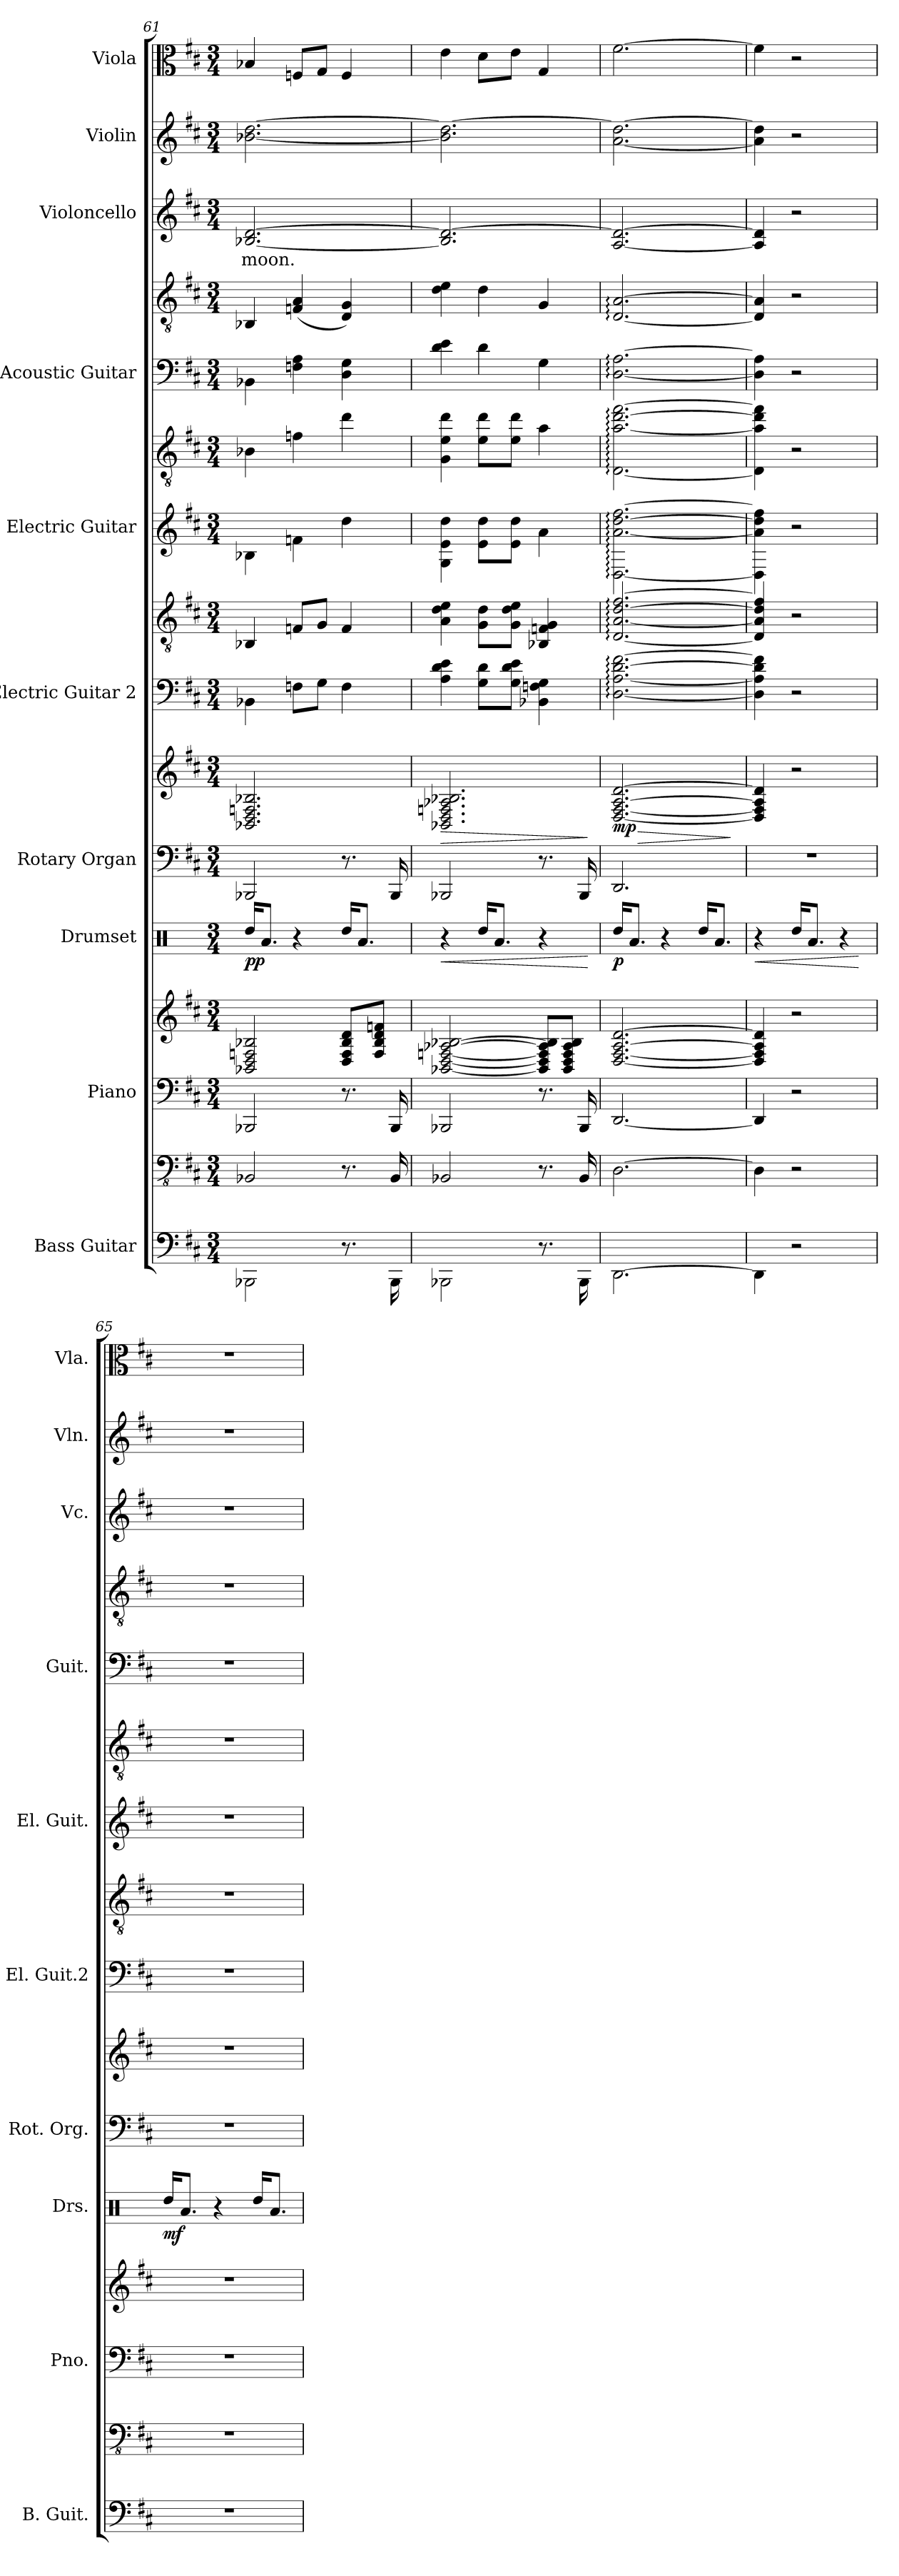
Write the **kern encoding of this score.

**kern	**kern	**kern	**kern	**kern	**dynam	**kern	**kern	**dynam	**kern	**kern	**kern	**kern	**kern	**kern	**kern	**text	**kern	**kern
*part10	*part10	*part9	*part9	*part8	*part8	*part7	*part7	*part7	*part6	*part6	*part5	*part5	*part4	*part4	*part3	*part3	*part2	*part1
*staff16	*staff15	*staff14	*staff13	*staff12	*staff12	*staff11	*staff10	*staff10/11	*staff9	*staff8	*staff7	*staff6	*staff5	*staff4	*staff3	*staff3	*staff2	*staff1
*I"Bass Guitar	*	*I"Piano	*	*I"Drumset	*	*I"Rotary Organ	*	*	*I"Electric Guitar 2	*	*I"Electric Guitar	*	*I"Acoustic Guitar	*	*I"Violoncello	*	*I"Violin	*I"Viola
*I'B. Guit.	*	*I'Pno.	*	*I'Drs.	*	*I'Rot. Org.	*	*	*I'El. Guit.2	*	*I'El. Guit.	*	*I'Guit.	*	*I'Vc.	*	*I'Vln.	*I'Vla.
!!LO:PB:g=z
*	*clefFv4	*clefF4	*clefG2	*clefX	*	*clefF4	*clefG2	*	*	*clefGv2	*	*clefGv2	*	*clefGv2	*clefG2	*	*clefG2	*clefC3
*k[f#c#]	*k[f#c#]	*k[f#c#]	*k[f#c#]	*k[]	*	*k[f#c#]	*k[f#c#]	*	*k[f#c#]	*k[f#c#]	*k[f#c#]	*k[f#c#]	*k[f#c#]	*k[f#c#]	*k[f#c#]	*	*k[f#c#]	*k[f#c#]
*M3/4	*M3/4	*M3/4	*M3/4	*M3/4	*	*M3/4	*M3/4	*	*M3/4	*M3/4	*M3/4	*M3/4	*M3/4	*M3/4	*M3/4	*	*M3/4	*M3/4
=61	=61	=61	=61	=61	=61	=61	=61	=61	=61	=61	=61	=61	=61	=61	=61	=61	=61	=61
!	!	!	!	!	!LO:DY:b	!	!	!	!	!	!	!	!	!	!	!	!	!
2BBB-X\	2BBB-X/	2BBB-X/	2BB-X/ 2D/ 2Fn/ 2B-X/	16Rdd/KL	pp	2BBB-X/	2.BB-X/ 2.D/ 2.Fn/ 2.B-X/	.	4BB-\	4BB-X/	4B-\	4B-X\	4BB-X\	4BB-X/	[2.B-X/ [2.d/	moon.	[2.b-X\ [2.dd\	4B-X/
.	.	.	.	8.Ra/J	.	.	.	.	.	.	.	.	.	.	.	.	.	.
.	.	.	.	4r	.	.	.	.	8F\L	8Fn/L	4f\	4fn\	4Fn\ 4A\	(4Fn/ 4A/	.	.	.	8Fn/L
.	.	.	.	.	.	.	.	.	8G\J	8G/J	.	.	.	.	.	.	.	8G/J
8.r	8.r	8.r	8D/ 8F/ 8B-/ 8d/L	16Rdd/KL	.	8.r	.	.	4F\	4F/	4dd\	4dd\	4D\ 4G\	4D/ 4G/)	.	.	.	4F/
.	.	.	.	8.Ra/J	.	.	.	.	.	.	.	.	.	.	.	.	.	.
.	.	.	8F/ 8B-/ 8d/ 8fn/J	.	.	.	.	.	.	.	.	.	.	.	.	.	.	.
16BBB-\	16BBB-/	16BBB-/	.	.	.	16BBB-/	.	.	.	.	.	.	.	.	.	.	.	.
=62	=62	=62	=62	=62	=62	=62	=62	=62	=62	=62	=62	=62	=62	=62	=62	=62	=62	=62
!	!	!	!	!	!LO:HP:b	!	!	!LO:HP:b	!	!	!	!	!	!	!	!	!	!
2BBB-X\	2BBB-X/	2BBB-X/	[2BB-X/ [2D/ [2Fn/ [2A-X/ [2B-X/	4r	<	2BBB-X/	2.BB-X/ 2.D/ 2.Fn/ 2.A-X/ 2.B-X/	>	4A\ 4d\ 4e\	4A\ 4d\ 4e\	4G\ 4e\ 4dd\	4G\ 4e\ 4dd\	4d\ 4e\	4d\ 4e\	2.B-/] 2.d/_	.	2.b-\] 2.dd\_	4e\
.	.	.	.	16Rdd/KL	.	.	.	.	8G\ 8d\L	8G\ 8d\L	8e\ 8dd\L	8e\ 8dd\L	4d\	4d\	.	.	.	8d\L
.	.	.	.	8.Ra/J	.	.	.	.	.	.	.	.	.	.	.	.	.	.
.	.	.	.	.	.	.	.	.	8G\ 8d\ 8e\J	8G\ 8d\ 8e\J	8e\ 8dd\J	8e\ 8dd\J	.	.	.	.	.	8e\J
8.r	8.r	8.r	8BB-/] 8D/] 8F/] 8A-/] 8B-/]L	4r	.	8.r	.	.	4BB-\ 4F\ 4G\	4BB-X/ 4Fn/ 4G/	4a\	4a\	4G\	4G/	.	.	.	4G/
.	.	.	8BB-/ 8D/ 8F/ 8A-/ 8B-/J	.	.	.	.	.	.	.	.	.	.	.	.	.	.	.
16BBB-\	16BBB-/	16BBB-/	.	.	.	16BBB-/	.	.	.	.	.	.	.	.	.	.	.	.
.	.	.	.	.	[	.	.	]	.	.	.	.	.	.	.	.	.	.
=63	=63	=63	=63	=63	=63	=63	=63	=63	=63	=63	=63	=63	=63	=63	=63	=63	=63	=63
!	!	!	!	!	!LO:DY:b	!	!	!LO:HP:b	!	!	!	!	!	!	!	!	!	!
!	!	!	!	!	!	!	!	!LO:DY:n=1:b	!	!	!	!	!	!	!	!	!	!
[2.DD\	[2.DD\	[2.DD/	[2.D/ [2.F#/ [2.A/ [2.d/	16Rdd/KL	p	2.DD/	[2.D/ [2.F#/ [2.A/ [2.d/	> mp	[2.D\: [2.A\: [2.d\: [2.f#\:	[2.D/: [2.A/: [2.d/: [2.f#/:	[2.D\: [2.a\: [2.dd\: [2.ff#\:	[2.D\: [2.a\: [2.dd\: [2.ff#\:	[2.D\: [2.A\:	[2.D/: [2.A/:	[2.A/ 2.d/_	.	[2.a\ 2.dd\_	[2.f#:\
.	.	.	.	8.Ra/J	.	.	.	.	.	.	.	.	.	.	.	.	.	.
.	.	.	.	4r	.	.	.	.	.	.	.	.	.	.	.	.	.	.
.	.	.	.	16Rdd/KL	.	.	.	.	.	.	.	.	.	.	.	.	.	.
.	.	.	.	8.Ra/J	.	.	.	.	.	.	.	.	.	.	.	.	.	.
.	.	.	.	.	.	.	.	]	.	.	.	.	.	.	.	.	.	.
=64	=64	=64	=64	=64	=64	=64	=64	=64	=64	=64	=64	=64	=64	=64	=64	=64	=64	=64
!	!	!	!	!	!LO:HP:b	!	!	!	!	!	!	!	!	!	!	!	!	!
4DD\]	4DD\]	4DD/]	4D/] 4F#/] 4A/] 4d/]	4r	<	2.r	4D/] 4F#/] 4A/] 4d/]	.	4D\] 4A\] 4d\] 4f#\]	4D/] 4A/] 4d/] 4f#/]	4D\] 4a\] 4dd\] 4ff#\]	4D\] 4a\] 4dd\] 4ff#\]	4D\] 4A\]	4D/] 4A/]	4A/] 4d/]	.	4a\] 4dd\]	4f#\]
2r	2r	2r	2r	16Rdd/KL	.	.	2r	.	2r	2r	2r	2r	2r	2r	2r	.	2r	2r
.	.	.	.	8.Ra/J	.	.	.	.	.	.	.	.	.	.	.	.	.	.
.	.	.	.	4r	.	.	.	.	.	.	.	.	.	.	.	.	.	.
.	.	.	.	.	[	.	.	.	.	.	.	.	.	.	.	.	.	.
=65	=65	=65	=65	=65	=65	=65	=65	=65	=65	=65	=65	=65	=65	=65	=65	=65	=65	=65
!	!	!	!	!	!LO:DY:b	!	!	!	!	!	!	!	!	!	!	!	!	!
2.r	2.r	2.r	2.r	16Rdd/KL	mf	2.r	2.r	.	2.r	2.r	2.r	2.r	2.r	2.r	2.r	.	2.r	2.r
.	.	.	.	8.Ra/J	.	.	.	.	.	.	.	.	.	.	.	.	.	.
.	.	.	.	4r	.	.	.	.	.	.	.	.	.	.	.	.	.	.
.	.	.	.	16Rdd/KL	.	.	.	.	.	.	.	.	.	.	.	.	.	.
.	.	.	.	8.Ra/J	.	.	.	.	.	.	.	.	.	.	.	.	.	.
=	=	=	=	=	=	=	=	=	=	=	=	=	=	=	=	=	=	=
*-	*-	*-	*-	*-	*-	*-	*-	*-	*-	*-	*-	*-	*-	*-	*-	*-	*-	*-
